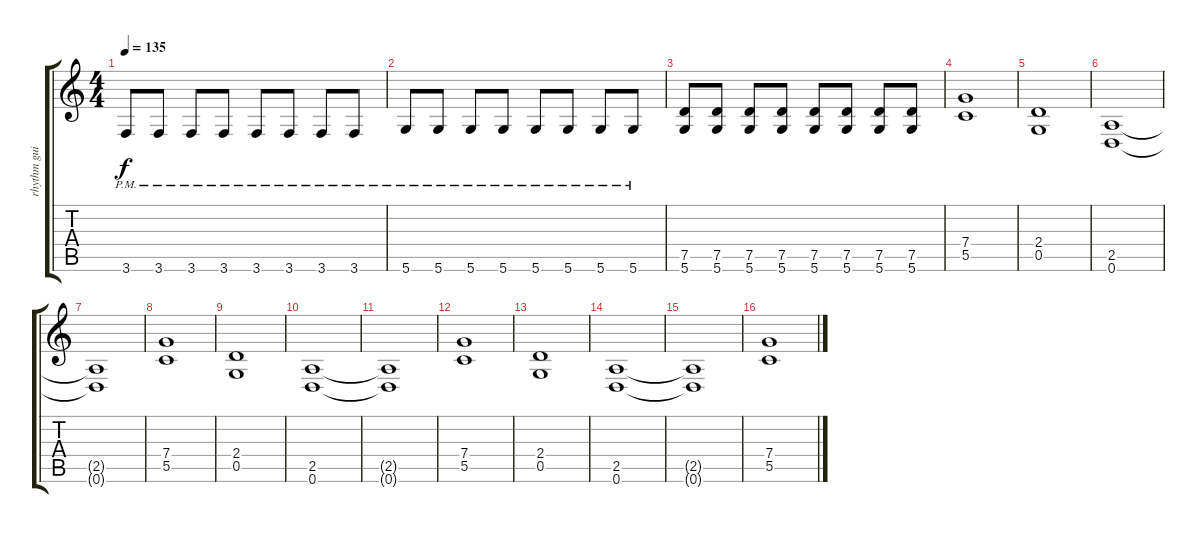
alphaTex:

\track ("rhythm guitar" "rhythm gui") {instrument distortionguitar}
\staff {score tabs}
\tuning (D4 A3 F3 C3 G2 D2) {hide}
\ts (4 4)
\tempo 135
\clef g2
\ks c
3.6{pm}.8{dy f} 3.6{pm}.8 3.6{pm}.8 3.6{pm}.8 3.6{pm}.8 3.6{pm}.8 3.6{pm}.8 3.6{pm}.8 |
5.6{pm}.8 5.6{pm}.8 5.6{pm}.8 5.6{pm}.8 5.6{pm}.8 5.6{pm}.8 5.6{pm}.8 5.6{pm}.8 |
(7.5 5.6).8 (7.5 5.6).8 (7.5 5.6).8 (7.5 5.6).8 (7.5 5.6).8 (7.5 5.6).8 (7.5 5.6).8 (7.5 5.6).8 |
(7.4 5.5).1 |
(2.4 0.5).1 |
(2.5 0.6).1 |
(2.5{t} 0.6{t}).1 |
(7.4 5.5).1 |
(2.4 0.5).1 |
(2.5 0.6).1 |
(2.5{t} 0.6{t}).1 |
(7.4 5.5).1 |
(2.4 0.5).1 |
(2.5 0.6).1 |
(2.5{t} 0.6{t}).1 |
(7.4 5.5).1
